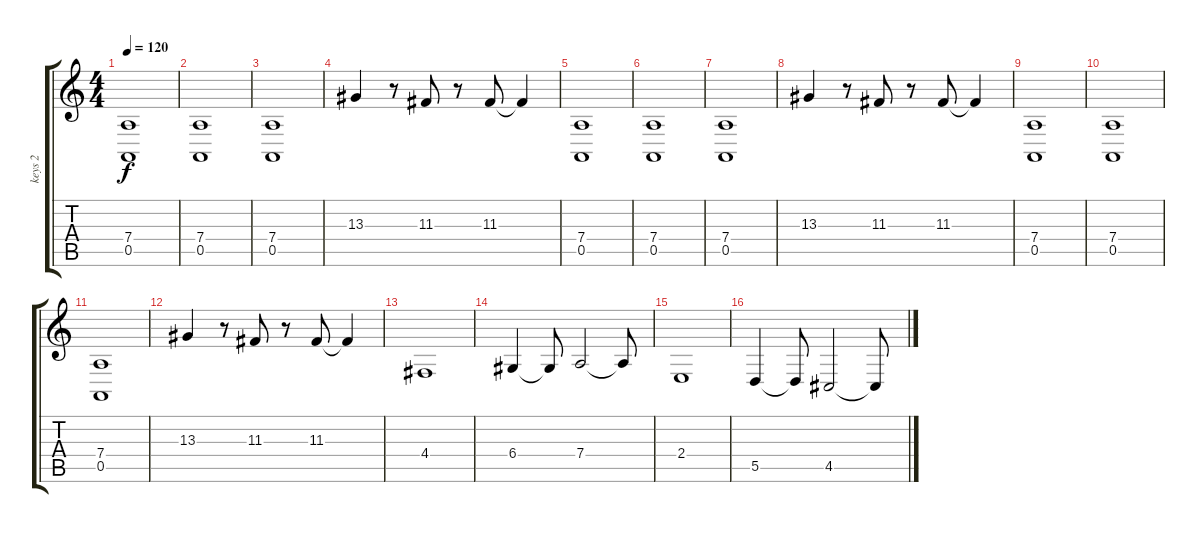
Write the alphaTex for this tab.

\track ("keys 2" "keys 2") {instrument synthstrings2}
\staff {score tabs}
\tuning (E4 B3 G3 D3 A2 E2) {hide}
\ts (4 4)
\tempo 120
\clef g2
\ks c
(7.4 0.5).1{dy f} |
(7.4 0.5).1 |
(7.4 0.5).1 |
13.3.4 r.8 11.3.8 r.8 11.3.8 11.3{t}.4 |
(7.4 0.5).1 |
(7.4 0.5).1 |
(7.4 0.5).1 |
13.3.4 r.8 11.3.8 r.8 11.3.8 11.3{t}.4 |
(7.4 0.5).1 |
(7.4 0.5).1 |
(7.4 0.5).1 |
13.3.4 r.8 11.3.8 r.8 11.3.8 11.3{t}.4 |
4.4.1 |
6.4.4 6.4{t}.8 7.4.2 7.4{t}.8 |
2.4.1 |
5.5.4 5.5{t}.8 4.5.2 4.5{t}.8
